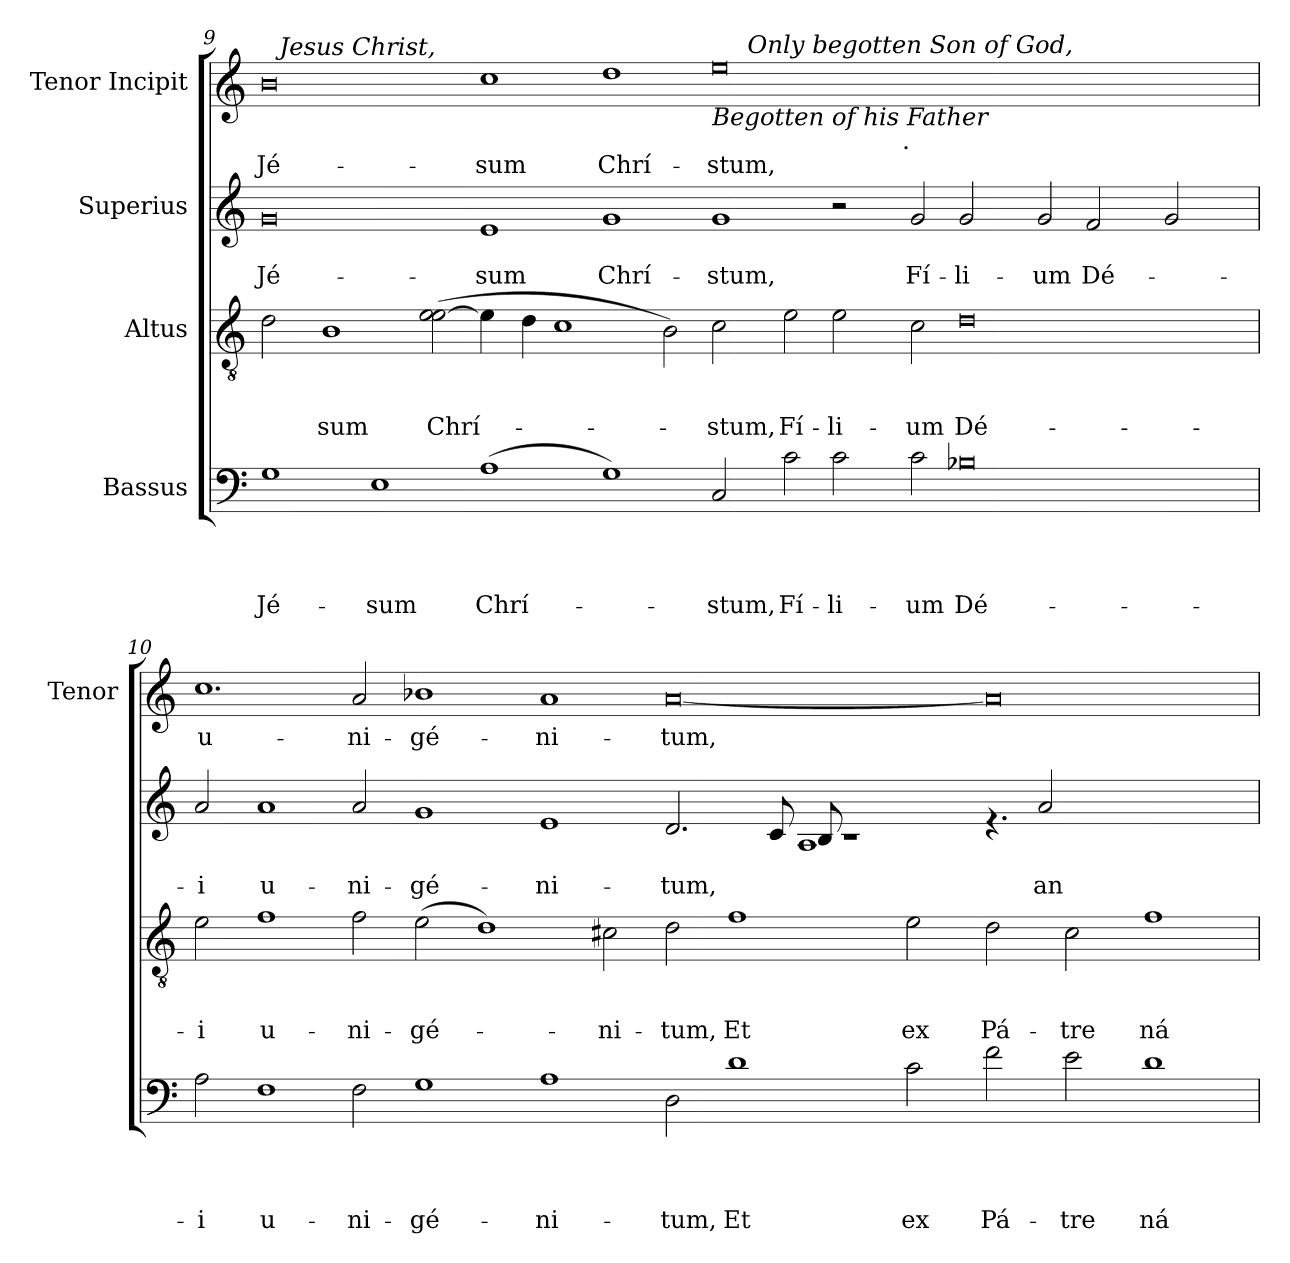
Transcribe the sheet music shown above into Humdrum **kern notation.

**kern	**text	**text	**text	**text	**kern	**text	**text	**text	**kern	**text	**text	**kern	**text
*part4	*part4	*part4	*part4	*part4	*part3	*part3	*part3	*part3	*part2	*part2	*part2	*part1	*part1
*staff4	*staff4	*staff4	*staff4	*staff4	*staff3	*staff3	*staff3	*staff3	*staff2	*staff2	*staff2	*staff1	*staff1
*I"Bassus	*	*	*	*	*I"Altus	*	*	*	*I"Superius	*	*	*I"Tenor Incipit	*
*	*	*	*	*	*	*	*	*	*	*	*	*I'Tenor	*
!!LO:PB:g=z
*clefF4	*	*	*	*	*clefGv2	*	*	*	*clefG2	*	*	*clefG2	*
*k[]	*	*	*	*	*k[]	*	*	*	*k[]	*	*	*k[]	*
*C:	*	*	*	*	*C:	*	*	*	*C:	*	*	*C:	*
=9	=9	=9	=9	=9	=9	=9	=9	=9	=9	=9	=9	=9	=9
!	!	!	!	!LO:LY:b	!	!	!	!	!	!	!LO:LY:b	!	!LO:LY:b
*	*	*	*	*	*	*	*	*	*	*	*	*^	*
*	*	*	*	*	*	*	*	*	*	*	*	*	*^	*
*	*	*	*	*	*	*	*	*	*	*	*	*	*	*^	*
1G	.	.	.	Jé-	2d\	.	.	.	0g	.	Jé-	0b	16.ryy	1ryy	1ryy	Jé-
!	!	!	!	!	!	!	!	!	!	!	!	!	!LO:TX:a:i:t=Jesus Christ,	!	!	!
.	.	.	.	.	.	.	.	.	.	.	.	.	1ryy	.	.	.
!	!	!	!	!	!	!	!	!LO:LY:b	!	!	!	!	!	!	!	!
.	.	.	.	.	1B	.	.	-sum	.	.	.	.	.	.	.	.
!	!	!	!	!LO:LY:b	!	!	!	!	!	!	!	!	!	!	!	!
1E	.	.	.	-sum	.	.	.	.	.	.	.	.	.	1ryy	1ryy	.
.	.	.	.	.	.	.	.	.	.	.	.	.	1ryy	.	.	.
!	!	!	!	!	!	!	!	!LO:LY:b	!	!	!	!	!	!	!	!
.	.	.	.	.	(>2e\ [>2e\	.	.	Chrí-	.	.	.	.	.	.	.	.
!	!	!	!	!LO:LY:b	!	!	!	!	!	!	!LO:LY:b	!	!	!	!	!LO:LY:b
(>1A	.	.	.	Chrí-	4e\]	.	.	.	1e	.	-sum	1cc	.	1ryy	1ryy	-sum
.	.	.	.	.	.	.	.	.	.	.	.	.	1ryy	.	.	.
.	.	.	.	.	4d\	.	.	.	.	.	.	.	.	.	.	.
.	.	.	.	.	1c	.	.	.	.	.	.	.	.	.	.	.
!	!	!	!	!	!	!	!	!	!	!	!LO:LY:b	!	!	!	!	!LO:LY:b
1G)	.	.	.	.	.	.	.	.	1g	.	Chrí-	1dd	.	1ryy	1ryy	Chrí-
.	.	.	.	.	.	.	.	.	.	.	.	.	1ryy	.	.	.
.	.	.	.	.	2B\)	.	.	.	.	.	.	.	.	.	.	.
!	!	!	!	!	!	!	!	!	!	!	!	!LO:TX:b:i:t=Begotten of his Father	!	!	!	!
!	!	!	!	!LO:LY:b	!	!	!	!LO:LY:b	!	!	!LO:LY:b	!	!	!	!	!LO:LY:b
2C/	.	.	.	-stum,	2c\	.	.	-stum,	1g	.	-stum,	0ee	.	8.ryy	1ryy	-stum,
.	.	.	.	.	.	.	.	.	.	.	.	.	1ryy	.	.	.
!	!	!	!	!	!	!	!	!	!	!	!	!	!	!LO:TX:a:i:t=Only begotten Son of God,	!	!
.	.	.	.	.	.	.	.	.	.	.	.	.	.	1ryy	.	.
!	!	!	!	!LO:LY:b	!	!	!	!LO:LY:b	!	!	!	!	!	!	!	!
2c\	.	.	.	Fí-	2e\	.	.	Fí-	.	.	.	.	.	.	.	.
!	!	!	!	!LO:LY:b	!	!	!	!LO:LY:b	!	!	!	!	!	!	!	!
2c\	.	.	.	-li-	2e\	.	.	-li-	2r	.	.	.	.	.	4...ryy	.
.	.	.	.	.	.	.	.	.	.	.	.	.	1ryy	.	.	.
.	.	.	.	.	.	.	.	.	.	.	.	.	.	1ryy	.	.
!	!	!	!	!	!	!	!	!	!	!	!	!	!	!	!LO:TX:b:t=.	!
.	.	.	.	.	.	.	.	.	.	.	.	.	.	.	1ryy	.
!	!	!	!	!LO:LY:b	!	!	!	!LO:LY:b	!	!	!LO:LY:b	!	!	!	!	!
2c\	.	.	.	-um	2c\	.	.	-um	2g/	.	Fí-	.	.	.	.	.
!	!	!	!	!LO:LY:b	!	!	!	!LO:LY:b	!	!	!LO:LY:b	!	!	!	!	!
0B-X	.	.	.	Dé-	0d	.	.	Dé-	2g/	.	-li-	0ryy	.	.	.	.
.	.	.	.	.	.	.	.	.	.	.	.	.	1ryy	.	.	.
.	.	.	.	.	.	.	.	.	.	.	.	.	.	1ryy	.	.
.	.	.	.	.	.	.	.	.	.	.	.	.	.	.	1ryy	.
!	!	!	!	!	!	!	!	!	!	!	!LO:LY:b	!	!	!	!	!
.	.	.	.	.	.	.	.	.	2g/	.	-um	.	.	.	.	.
!	!	!	!	!	!	!	!	!	!	!	!LO:LY:b	!	!	!	!	!
.	.	.	.	.	.	.	.	.	2f/	.	Dé-	.	.	.	.	.
.	.	.	.	.	.	.	.	.	.	.	.	.	2ryy	.	.	.
.	.	.	.	.	.	.	.	.	.	.	.	.	.	2ryy	.	.
.	.	.	.	.	.	.	.	.	.	.	.	.	.	.	2ryy	.
.	.	.	.	.	.	.	.	.	2g/	.	.	.	.	.	.	.
.	.	.	.	.	.	.	.	.	.	.	.	.	4ryy	.	.	.
.	.	.	.	.	.	.	.	.	.	.	.	.	.	4ryy	.	.
.	.	.	.	.	.	.	.	.	.	.	.	.	8ryy	.	.	.
.	.	.	.	.	.	.	.	.	.	.	.	.	.	16ryy	.	.
.	.	.	.	.	.	.	.	.	.	.	.	.	32ryy	.	32ryy	.
!!LO:PB:g=z
=10	=10	=10	=10	=10	=10	=10	=10	=10	=10	=10	=10	=10	=10	=10	=10	=10
!	!	!	!	!LO:LY:b	!	!	!	!LO:LY:b	!	!	!LO:LY:b	!	!	!	!	!LO:LY:b
*	*	*	*	*	*	*	*	*	*^	*	*	*v	*v	*v	*v	*
2A\	.	.	.	-i	2e\	.	.	-i	2a/	00ryy	.	-i	1.cc	u-
!	!	!	!	!LO:LY:b	!	!	!	!LO:LY:b	!	!	!	!LO:LY:b	!	!
1F	.	.	.	u-	1f	.	.	u-	1a	.	.	u-	.	.
!	!	!	!	!LO:LY:b	!	!	!	!LO:LY:b	!	!	!	!LO:LY:b	!	!LO:LY:b
2F\	.	.	.	-ni-	2f\	.	.	-ni-	2a/	.	.	-ni-	2a/	-ni-
!	!	!	!	!LO:LY:b	!	!	!	!LO:LY:b	!	!	!	!LO:LY:b	!	!LO:LY:b
1G	.	.	.	-gé-	(>2e\	.	.	-gé-	1g	.	.	-gé-	1b-X	-gé-
.	.	.	.	.	1d)	.	.	.	.	.	.	.	.	.
!	!	!	!	!LO:LY:b	!	!	!	!	!	!	!	!LO:LY:b	!	!LO:LY:b
1A	.	.	.	-ni-	.	.	.	.	1e	.	.	-ni-	1a	-ni-
!	!	!	!	!	!	!	!	!LO:LY:b	!	!	!	!	!	!
.	.	.	.	.	2c#X\	.	.	-ni-	.	.	.	.	.	.
!	!	!	!	!LO:LY:b	!	!	!	!LO:LY:b	!	!	!	!LO:LY:b	!	!LO:LY:b
2D\	.	.	.	-tum,	2d\	.	.	-tum,	2.d/	2..ryy	.	-tum,	[<0a	-tum,
!	!	!	!	!LO:LY:b	!	!	!	!LO:LY:b	!	!	!	!	!	!
1d	.	.	.	Et	1f	.	.	Et	.	.	.	.	.	.
.	.	.	.	.	.	.	.	.	8c/	.	.	.	.	.
.	.	.	.	.	.	.	.	.	1A	8B/	.	.	.	.
.	.	.	.	.	.	.	.	.	.	1rc	.	.	.	.
!	!	!	!	!LO:LY:b	!	!	!	!LO:LY:b	!	!	!	!	!	!
2c\	.	.	.	ex	2e\	.	.	ex	.	.	.	.	.	.
.	.	.	.	.	.	.	.	.	1ryy	.	.	.	.	.
!	!	!	!	!LO:LY:b	!	!	!	!LO:LY:b	!	!	!	!	!	!
2f\	.	.	.	Pá-	2d\	.	.	Pá-	.	4.rf	.	.	0a]	.
!	!	!	!	!	!	!	!	!	!	!	!	!LO:LY:b	!	!
.	.	.	.	.	.	.	.	.	.	2a/	.	an-	.	.
!	!	!	!	!LO:LY:b	!	!	!	!LO:LY:b	!	!	!	!	!	!
2e\	.	.	.	-tre	2c#\	.	.	-tre	.	.	.	.	.	.
.	.	.	.	.	.	.	.	.	8ryy	1ryy	.	.	.	.
!	!	!	!	!LO:LY:b	!	!	!	!LO:LY:b	!	!	!	!	!	!
1d	.	.	.	ná-	1f	.	.	ná-	1ryy	.	.	.	.	.
.	.	.	.	.	.	.	.	.	.	8ryy	.	.	.	.
*	*	*	*	*	*	*	*	*	*v	*v	*	*	*	*
=	=	=	=	=	=	=	=	=	=	=	=	=	=
*-	*-	*-	*-	*-	*-	*-	*-	*-	*-	*-	*-	*-	*-
